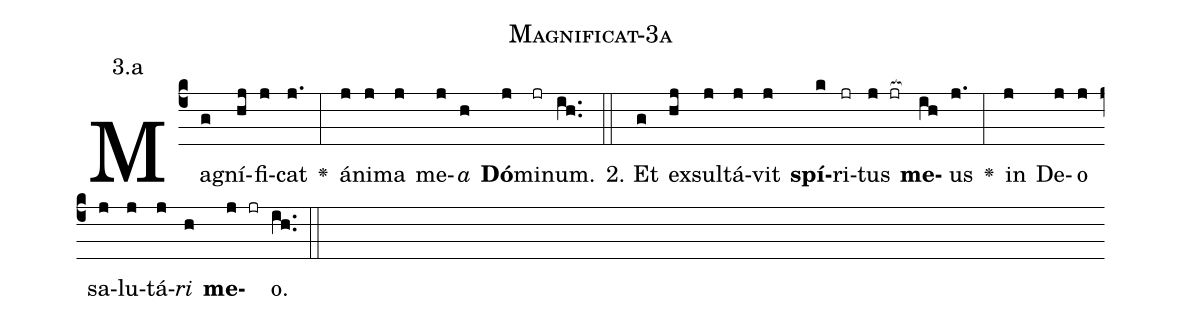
name: Magnificat-3a;
annotation: 3.a;
%%
(c4)Ma(g)gní(hj)fi(j)cat(j.) <v>\greheightstar</v>(:) á(j)ni(j)ma(j) me(j)<i>a</i>(h) <b>Dó</b>(j)mi(jr)num.(ih..) (::)
2. Et(g) ex(hj)sul(j)tá(j)vit(j) <b>spí</b>(k)ri(jr)tus(j jr[ocb:1{]) <b>me</b>(ih[ocb:0}])us(j.) <v>\greheightstar</v>(:) in(j) De(j)o(j) sa(j)lu(j)tá(j)<i>ri</i>(h) <b>me</b>(j jr)o.(ih..) (::)


%E(j) u(j) o(j) u(h) a(j) e.(ih..) (::)
